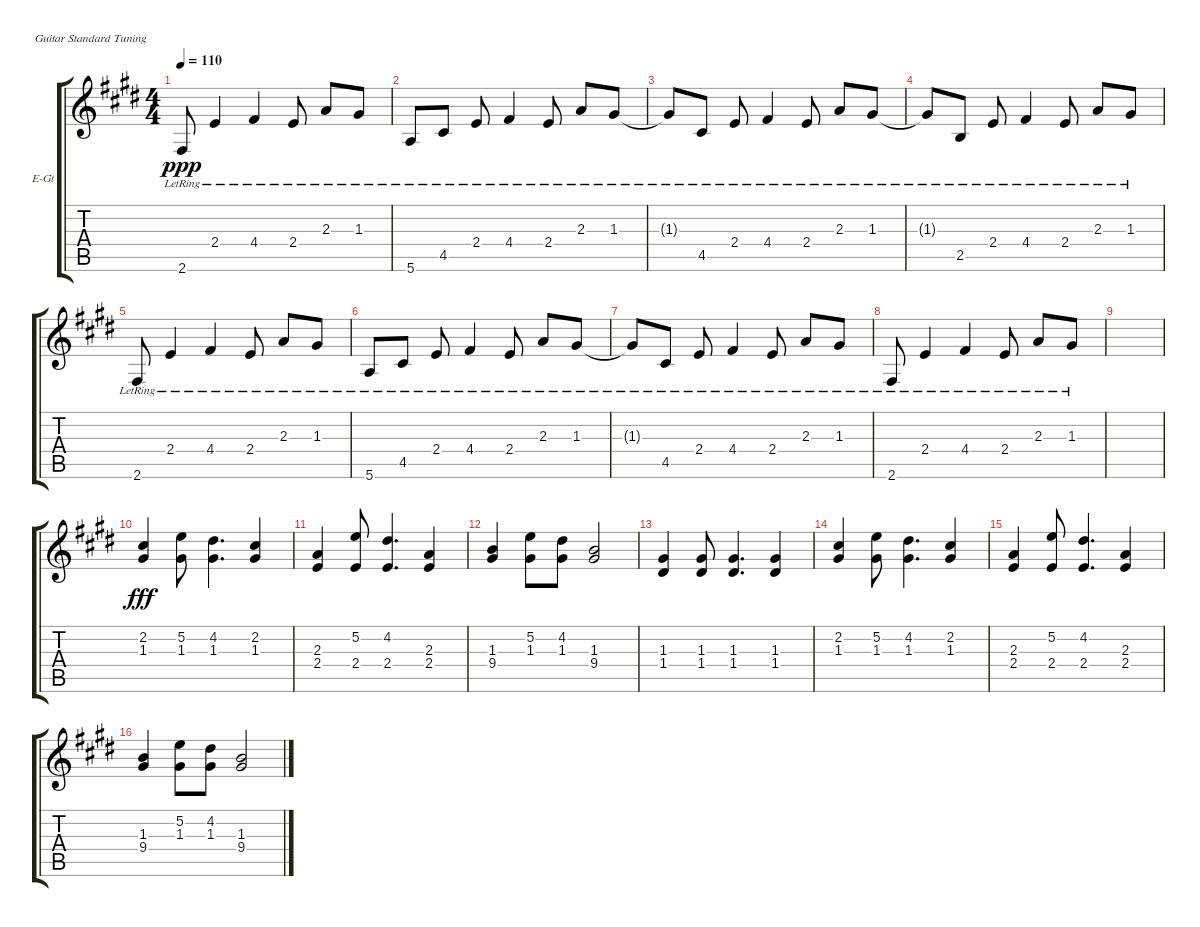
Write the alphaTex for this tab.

\defaultSystemsLayout 4
\bracketExtendMode groupsimilarinstruments
\firstSystemTrackNameOrientation horizontal
\otherSystemsTrackNameOrientation horizontal
\track ("Electric Guitar" "E-Gt") {instrument distortionguitar}
\staff {score tabs}
\tuning (E4 B3 G3 D3 A2 E2)
\ts (4 4)
\tempo 110
\clef g2
\ks c#minor
2.6{lr}.8{dy ppp} 2.4{lr}.4 4.4{lr}.4 2.4{lr}.8 2.3{lr}.8 1.3{lr}.8 |
5.6{lr}.8 4.5{lr}.8 2.4{lr}.8 4.4{lr}.4 2.4{lr}.8 2.3{lr}.8 1.3{lr}.8 |
1.3{lr t}.8 4.5{lr}.8 2.4{lr}.8 4.4{lr}.4 2.4{lr}.8 2.3{lr}.8 1.3{lr}.8 |
1.3{lr t}.8 2.5{lr}.8 2.4{lr}.8 4.4{lr}.4 2.4{lr}.8 2.3{lr}.8 1.3{lr}.8 |
2.6{lr}.8 2.4{lr}.4 4.4{lr}.4 2.4{lr}.8 2.3{lr}.8 1.3{lr}.8 |
5.6{lr}.8 4.5{lr}.8 2.4{lr}.8 4.4{lr}.4 2.4{lr}.8 2.3{lr}.8 1.3{lr}.8 |
1.3{lr t}.8 4.5{lr}.8 2.4{lr}.8 4.4{lr}.4 2.4{lr}.8 2.3{lr}.8 1.3{lr}.8 |
2.6{lr}.8 2.4{lr}.4 4.4{lr}.4 2.4{lr}.8 2.3{lr}.8 1.3{lr}.8 |
|
(2.2 1.3).4{dy fff} (5.2 1.3).8 (4.2 1.3).4{d} (2.2 1.3).4 |
(2.3 2.4).4 (5.2 2.4).8 (4.2 2.4).4{d} (2.3 2.4).4 |
(1.3 9.4).4 (5.2 1.3).8 (4.2 1.3).8 (1.3 9.4).2 |
(1.3 1.4).4 (1.3 1.4).8 (1.3 1.4).4{d} (1.3 1.4).4 |
(2.2 1.3).4 (5.2 1.3).8 (4.2 1.3).4{d} (2.2 1.3).4 |
(2.3 2.4).4 (5.2 2.4).8 (4.2 2.4).4{d} (2.3 2.4).4 |
(1.3 9.4).4 (5.2 1.3).8 (4.2 1.3).8 (1.3 9.4).2
